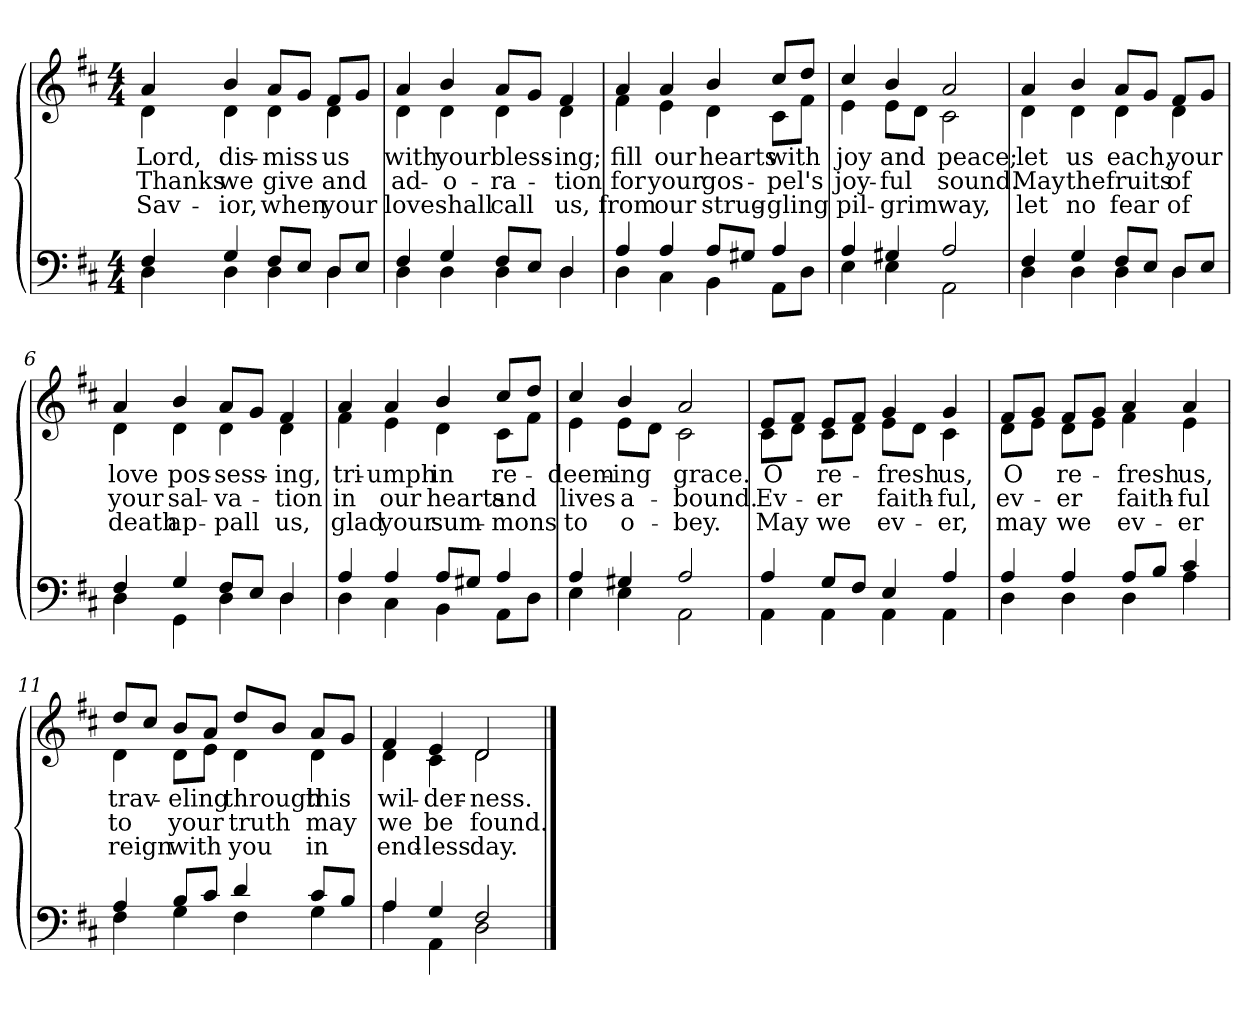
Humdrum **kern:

**kern	**kern	**text	**text	**text
*part2	*part1	*part1	*part1	*part1
*staff2	*staff1	*staff1	*staff1	*staff1
*clefF4	*clefG2	*	*	*
*k[f#c#]	*k[f#c#]	*	*	*
*M4/4	*M4/4	*	*	*
=1	=1	=1	=1	=1
*^	*	*	*	*
!	!	!LO:TX:b:i:t=Verse	!	!	!
!	!	!	!LO:LY:b	!LO:LY:b	!LO:LY:b
*	*	*^	*	*	*
4F#/	4D\	4a/	4d\	Lord,	Thanks	Sav-
!	!	!	!	!LO:LY:b	!LO:LY:b	!LO:LY:b
4G/	4D\	4b/	4d\	dis-	we	-ior,
!	!	!	!	!LO:LY:b	!LO:LY:b	!LO:LY:b
8F#/L	4D\	8a/L	4d\	-miss	give	when
8E/J	.	8g/J	.	.	.	.
!	!	!	!	!LO:LY:b	!LO:LY:b	!LO:LY:b
8D/L	4D\	8f#/L	4d\	us	and	your
8E/J	.	8g/J	.	.	.	.
=2	=2	=2	=2	=2	=2	=2
!	!	!	!	!LO:LY:b	!LO:LY:b	!LO:LY:b
4F#/	4D\	4a/	4d\	with	ad-	love
!	!	!	!	!LO:LY:b	!LO:LY:b	!LO:LY:b
4G/	4D\	4b/	4d\	your	-o-	shall
!	!	!	!	!LO:LY:b	!LO:LY:b	!LO:LY:b
8F#/L	4D\	8a/L	4d\	bless-	-ra-	call
8E/J	.	8g/J	.	.	.	.
!	!	!	!	!LO:LY:b	!LO:LY:b	!LO:LY:b
4D/	4D\	4f#/	4d\	-ing;	-tion	us,
!!LO:LB:g=z	!!
=3	=3	=3	=3	=3	=3	=3
!	!	!	!	!LO:LY:b	!LO:LY:b	!LO:LY:b
4A/	4D\	4a/	4f#\	fill	for	from
!	!	!	!	!LO:LY:b	!LO:LY:b	!LO:LY:b
4A/	4C#\	4a/	4e\	our	your	our
!	!	!	!	!LO:LY:b	!LO:LY:b	!LO:LY:b
8A/L	4BB\	4b/	4d\	hearts	gos-	strug-
8G#X/J	.	.	.	.	.	.
!	!	!	!	!LO:LY:b	!LO:LY:b	!LO:LY:b
4A/	8AA\L	8cc#/L	8c#\L	with	-pel's	-gling
.	8D\J	8dd/J	8f#\J	.	.	.
=4	=4	=4	=4	=4	=4	=4
!	!	!	!	!LO:LY:b	!LO:LY:b	!LO:LY:b
4A/	4E\	4cc#/	4e\	joy	joy-	pil-
!	!	!	!	!LO:LY:b	!LO:LY:b	!LO:LY:b
4G#X/	4E\	4b/	8e\L	and	-ful	-grim
.	.	.	8d\J	.	.	.
!	!	!	!	!LO:LY:b	!LO:LY:b	!LO:LY:b
2A/	2AA\	2a/	2c#\	peace;	sound.	way,
!!LO:LB:g=z	!!
=5	=5	=5	=5	=5	=5	=5
!	!	!	!	!LO:LY:b	!LO:LY:b	!LO:LY:b
4F#/	4D\	4a/	4d\	let	May	let
!	!	!	!	!LO:LY:b	!LO:LY:b	!LO:LY:b
4G/	4D\	4b/	4d\	us	the	no
!	!	!	!	!LO:LY:b	!LO:LY:b	!LO:LY:b
8F#/L	4D\	8a/L	4d\	each,	fruits	fear
8E/J	.	8g/J	.	.	.	.
!	!	!	!	!LO:LY:b	!LO:LY:b	!LO:LY:b
8D/L	4D\	8f#/L	4d\	your	of	of
8E/J	.	8g/J	.	.	.	.
=6	=6	=6	=6	=6	=6	=6
!	!	!	!	!LO:LY:b	!LO:LY:b	!LO:LY:b
4F#/	4D\	4a/	4d\	love	your	death
!	!	!	!	!LO:LY:b	!LO:LY:b	!LO:LY:b
4G/	4GG\	4b/	4d\	pos-	sal-	ap-
!	!	!	!	!LO:LY:b	!LO:LY:b	!LO:LY:b
8F#/L	4D\	8a/L	4d\	-sess-	-va-	-pall
8E/J	.	8g/J	.	.	.	.
!	!	!	!	!LO:LY:b	!LO:LY:b	!LO:LY:b
4D/	4D\	4f#/	4d\	-ing,	-tion	us,
!!LO:LB:g=z	!!
=7	=7	=7	=7	=7	=7	=7
!	!	!	!	!LO:LY:b	!LO:LY:b	!LO:LY:b
4A/	4D\	4a/	4f#\	tri-	in	glad
!	!	!	!	!LO:LY:b	!LO:LY:b	!LO:LY:b
4A/	4C#\	4a/	4e\	-umph	our	your
!	!	!	!	!LO:LY:b	!LO:LY:b	!LO:LY:b
8A/L	4BB\	4b/	4d\	in	hearts	sum-
8G#X/J	.	.	.	.	.	.
!	!	!	!	!LO:LY:b	!LO:LY:b	!LO:LY:b
4A/	8AA\L	8cc#/L	8c#\L	re-	and	-mons
.	8D\J	8dd/J	8f#\J	.	.	.
=8	=8	=8	=8	=8	=8	=8
!	!	!	!	!LO:LY:b	!LO:LY:b	!LO:LY:b
4A/	4E\	4cc#/	4e\	-deem-	lives	to
!	!	!	!	!LO:LY:b	!LO:LY:b	!LO:LY:b
4G#X/	4E\	4b/	8e\L	-ing	a-	o-
.	.	.	8d\J	.	.	.
!	!	!	!	!LO:LY:b	!LO:LY:b	!LO:LY:b
2A/	2AA\	2a/	2c#\	grace.	-bound.	-bey.
!!LO:LB:g=z	!!
=9	=9	=9	=9	=9	=9	=9
!	!	!	!	!LO:LY:b	!LO:LY:b	!LO:LY:b
4A/	4AA\	8e/L	8c#\L	O	Ev-	May
.	.	8f#/J	8d\J	.	.	.
!	!	!	!	!LO:LY:b	!LO:LY:b	!LO:LY:b
8G/L	4AA\	8e/L	8c#\L	re-	-er	we
8F#/J	.	8f#/J	8d\J	.	.	.
!	!	!	!	!LO:LY:b	!LO:LY:b	!LO:LY:b
4E/	4AA\	4g/	8e\L	-fresh	faith-	ev-
.	.	.	8d\J	.	.	.
!	!	!	!	!LO:LY:b	!LO:LY:b	!LO:LY:b
4A/	4AA\	4g/	4c#\	us,	-ful,	-er,
=10	=10	=10	=10	=10	=10	=10
!	!	!	!	!LO:LY:b	!LO:LY:b	!LO:LY:b
4A/	4D\	8f#/L	8d\L	O	ev-	may
.	.	8g/J	8e\J	.	.	.
!	!	!	!	!LO:LY:b	!LO:LY:b	!LO:LY:b
4A/	4D\	8f#/L	8d\L	re-	-er	we
.	.	8g/J	8e\J	.	.	.
!	!	!	!	!LO:LY:b	!LO:LY:b	!LO:LY:b
8A/L	4D\	4a/	4f#\	-fresh	faith-	ev-
8B/J	.	.	.	.	.	.
!	!	!	!	!LO:LY:b	!LO:LY:b	!LO:LY:b
4c#/	4A\	4a/	4e\	us,	-ful	-er
!!LO:LB:g=z	!!
=11	=11	=11	=11	=11	=11	=11
!	!	!	!	!LO:LY:b	!LO:LY:b	!LO:LY:b
4A/	4F#\	8dd/L	4d\	trav-	to	reign
.	.	8cc#/J	.	.	.	.
!	!	!	!	!LO:LY:b	!LO:LY:b	!LO:LY:b
8B/L	4G\	8b/L	8d\L	-eling	your	with
8c#/J	.	8a/J	8e\J	.	.	.
!	!	!	!	!LO:LY:b	!LO:LY:b	!LO:LY:b
4d/	4F#\	8dd/L	4d\	through	truth	you
.	.	8b/J	.	.	.	.
!	!	!	!	!LO:LY:b	!LO:LY:b	!LO:LY:b
8c#/L	4G\	8a/L	4d\	this	may	in
8B/J	.	8g/J	.	.	.	.
=12	=12	=12	=12	=12	=12	=12
!	!	!	!	!LO:LY:b	!LO:LY:b	!LO:LY:b
4A/	4A\	4f#/	4d\	wil-	we	end-
!	!	!	!	!LO:LY:b	!LO:LY:b	!LO:LY:b
4G/	4AA\	4e/	4c#\	-der-	be	-less
!	!	!	!	!LO:LY:b	!LO:LY:b	!LO:LY:b
2F#/	2D\	2d/	2d\	-ness.	found.	day.
*v	*v	*	*	*	*	*
*	*v	*v	*	*	*
==	==	==	==	==
*-	*-	*-	*-	*-
